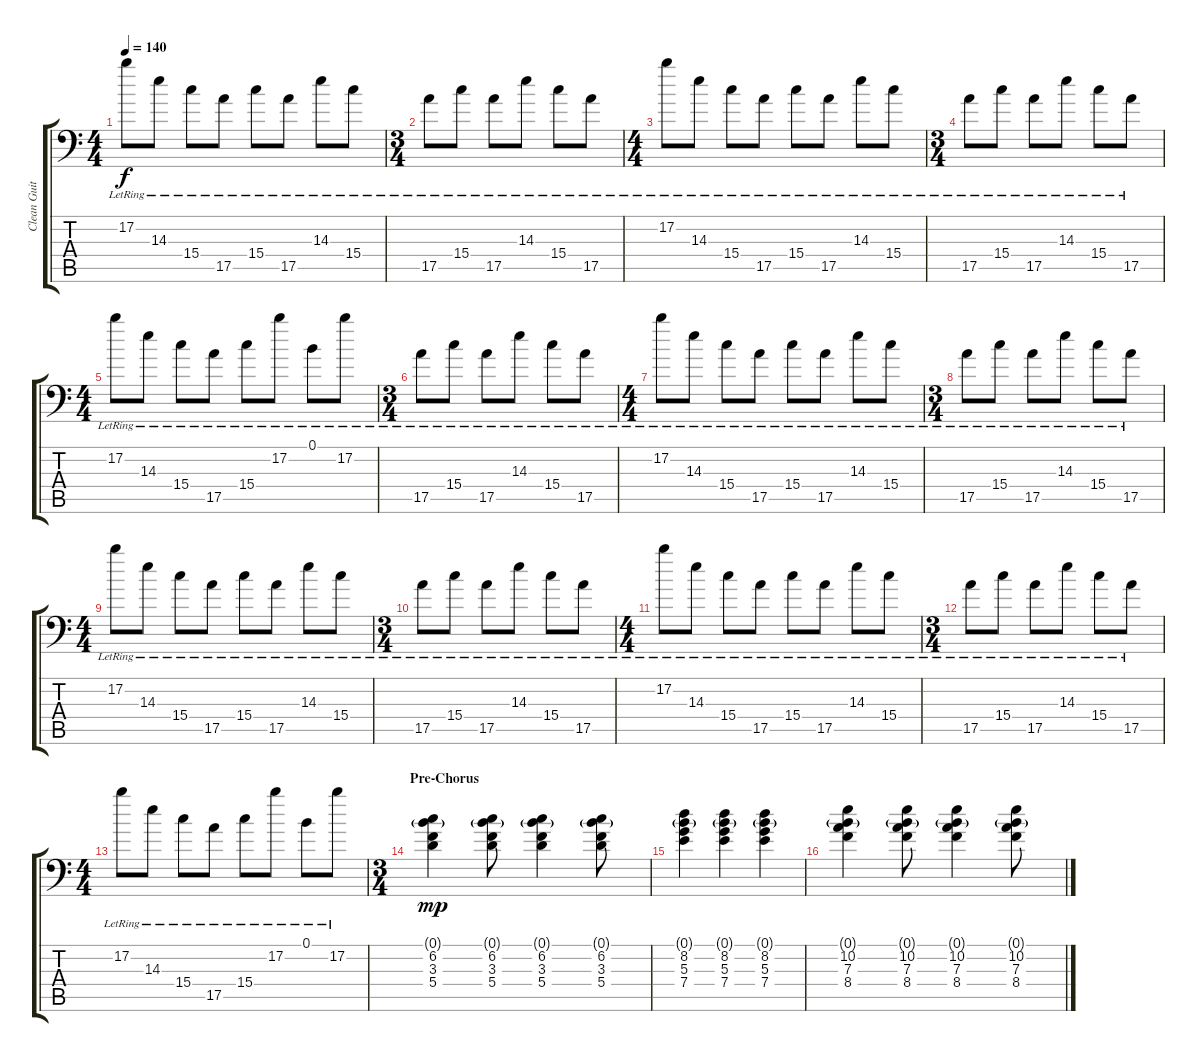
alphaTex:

\track ("Clean Guitar" "Clean Guit") {instrument electricguitarclean}
\staff {score tabs}
\tuning (B3 Gb3 D3 A2 E2 A1) {hide}
\ts (4 4)
\tempo 140
\clef f4
\ks c
17.2{lr}.8{dy f} 14.3{lr}.8 15.4{lr}.8 17.5{lr}.8 15.4{lr}.8 17.5{lr}.8 14.3{lr}.8 15.4{lr}.8 |
\ts (3 4)
17.5{lr}.8 15.4{lr}.8 17.5{lr}.8 14.3{lr}.8 15.4{lr}.8 17.5{lr}.8 |
\ts (4 4)
17.2{lr}.8 14.3{lr}.8 15.4{lr}.8 17.5{lr}.8 15.4{lr}.8 17.5{lr}.8 14.3{lr}.8 15.4{lr}.8 |
\ts (3 4)
17.5{lr}.8 15.4{lr}.8 17.5{lr}.8 14.3{lr}.8 15.4{lr}.8 17.5{lr}.8 |
\ts (4 4)
17.2{lr}.8 14.3{lr}.8 15.4{lr}.8 17.5{lr}.8 15.4{lr}.8 17.2{lr}.8 0.1{lr}.8 17.2{lr}.8 |
\ts (3 4)
17.5{lr}.8 15.4{lr}.8 17.5{lr}.8 14.3{lr}.8 15.4{lr}.8 17.5{lr}.8 |
\ts (4 4)
17.2{lr}.8 14.3{lr}.8 15.4{lr}.8 17.5{lr}.8 15.4{lr}.8 17.5{lr}.8 14.3{lr}.8 15.4{lr}.8 |
\ts (3 4)
17.5{lr}.8 15.4{lr}.8 17.5{lr}.8 14.3{lr}.8 15.4{lr}.8 17.5{lr}.8 |
\ts (4 4)
17.2{lr}.8 14.3{lr}.8 15.4{lr}.8 17.5{lr}.8 15.4{lr}.8 17.5{lr}.8 14.3{lr}.8 15.4{lr}.8 |
\ts (3 4)
17.5{lr}.8 15.4{lr}.8 17.5{lr}.8 14.3{lr}.8 15.4{lr}.8 17.5{lr}.8 |
\ts (4 4)
17.2{lr}.8 14.3{lr}.8 15.4{lr}.8 17.5{lr}.8 15.4{lr}.8 17.5{lr}.8 14.3{lr}.8 15.4{lr}.8 |
\ts (3 4)
17.5{lr}.8 15.4{lr}.8 17.5{lr}.8 14.3{lr}.8 15.4{lr}.8 17.5{lr}.8 |
\ts (4 4)
17.2{lr}.8 14.3{lr}.8 15.4{lr}.8 17.5{lr}.8 15.4{lr}.8 17.2{lr}.8 0.1{lr}.8 17.2{lr}.8 |
\ts (3 4)
\section ("" "Pre-Chorus")
(0.1{g} 6.2 3.3 5.4).4{dy mp} (0.1{g} 6.2 3.3 5.4).8 (0.1{g} 6.2 3.3 5.4).4 (0.1{g} 6.2 3.3 5.4).8 |
(0.1{g} 8.2 5.3 7.4).4 (0.1{g} 8.2 5.3 7.4).4 (0.1{g} 8.2 5.3 7.4).4 |
(0.1{g} 10.2 7.3 8.4).4 (0.1{g} 10.2 7.3 8.4).8 (0.1{g} 10.2 7.3 8.4).4 (0.1{g} 10.2 7.3 8.4).8
